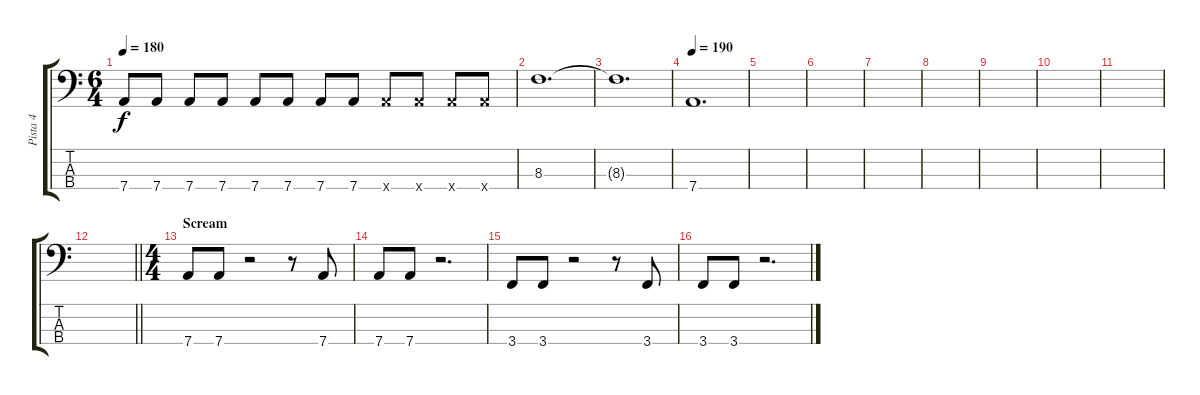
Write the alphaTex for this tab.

\track ("Pista 4" "Pista 4") {instrument electricbasspick}
\staff {score tabs}
\tuning (G2 D2 A1 D1) {hide}
\ts (6 4)
\tempo 180
\clef f4
\ks c
7.4.8{dy f} 7.4.8 7.4.8 7.4.8 7.4.8 7.4.8 7.4.8 7.4.8 7.4{x}.8 7.4{x}.8 7.4{x}.8 7.4{x}.8 |
8.3.1{d} |
8.3{t}.1{d} |
\tempo 190
7.4.1{d} |
|
|
|
|
|
|
|
\barLineRight lightlight
|
\ts (4 4)
\section ("" "Scream")
7.4.8 7.4.8 r.2 r.8 7.4.8 |
7.4.8 7.4.8 r.2{d} |
3.4.8 3.4.8 r.2 r.8 3.4.8 |
3.4.8 3.4.8 r.2{d}
